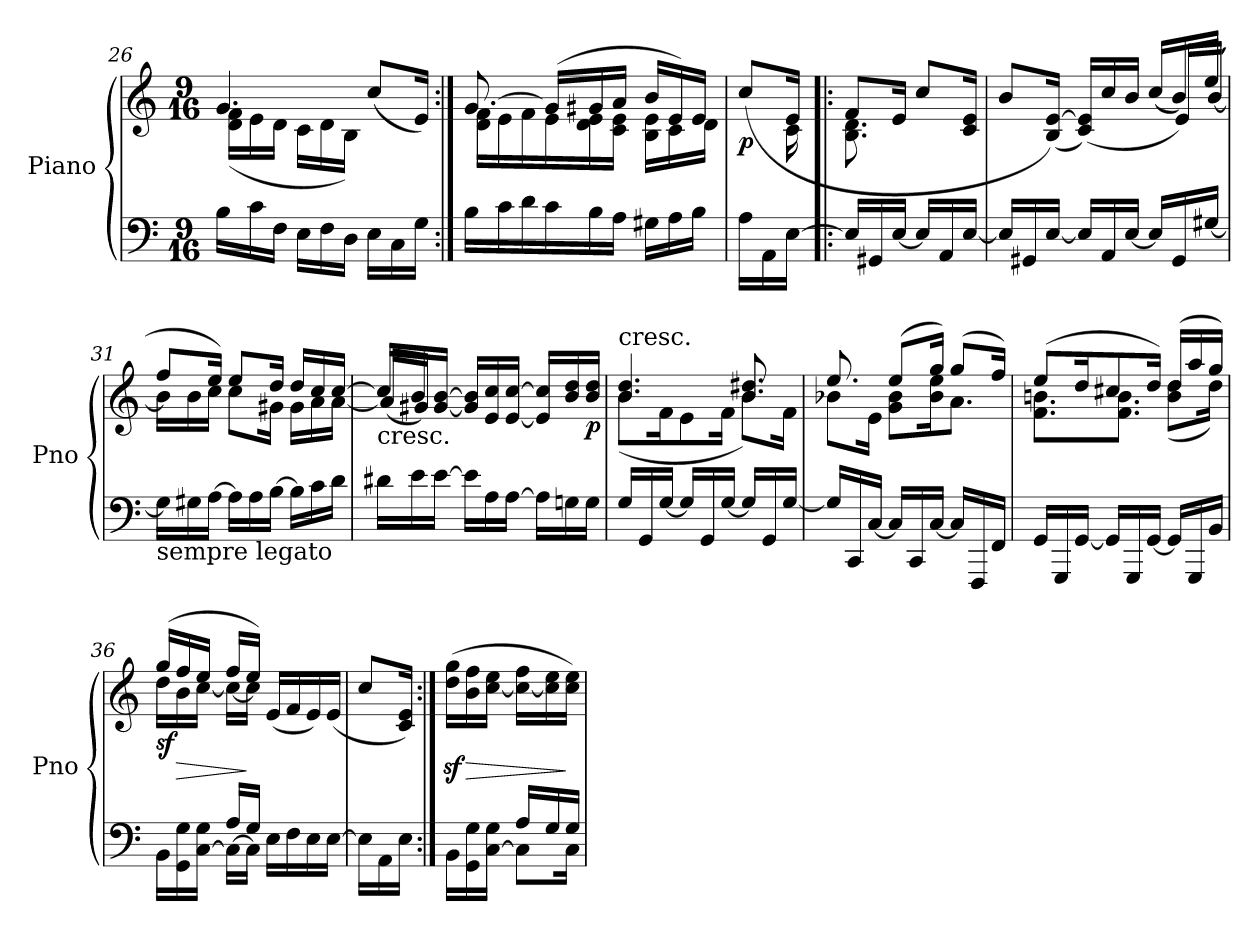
**kern	**kern	**dynam
*part1	*part1	*part1
*staff2	*staff1	*staff1/2
*I"Piano	*	*
*I'Pno	*	*
*clefF4	*clefG2	*
*k[]	*k[]	*
*M9/16	*M9/16	*
=26	=26	=26
*	*^	*
16B\LL	4.g/	(<16d\ 16f\LL	.
16c\	.	16e\	.
16F\JJ	.	16d\JJ	.
16E\LL	.	16c\LL	.
16F\	.	16d\	.
16D\JJ	.	16B\JJ)	.
16E\LL	(>8cc/L	8.ryy	.
16C\	.	.	.
16G\JJ	16e/Jk)	.	.
=27:|!	=27:|!	=27:|!	=27:|!
16B\LL	[8.g/	16d\ 16f\LL	.
16c\	.	16e\	.
16d\	.	16f\	.
16c\	(>16g/LL]	16e\	.
16B\	16g#X/	16d\ 16e\	.
16A\JJ	16a/JJ	16c\ 16e\JJ	.
16G#X\LL	16b/LL	16B\ 16e\LL	.
16A\	16e/)	16c\	.
16B\JJ	16e/JJ	16d\JJ	.
=28	=28	=28	=28
!	!	!	!LO:DY:b
16A\LL	(>8cc/L	8ryy	p
16AA\	.	.	.
[16E\JJ	16e/Jk	16c\	.
!!LO:LB:g=z	!!
=29!|:	=29!|:	=29!|:	=29!|:
16E/LL]	8f/L	8.B\ 8.d\	.
16GG#X/	.	.	.
[16E/JJ	16e/Jk	.	.
16E/LL]	8cc/L	8.ryy	.
16AA/	.	.	.
[16E/JJ	16c/ 16e/Jk	.	.
=30	=30	=30	=30
16E/LL]	8b/L	4..ryy	.
16GG#X/	.	.	.
[16E/JJ	(>16B/ [16e/Jk)	.	.
16E/LL]	(>16c/ 16e/]LL)	.	.
16AA/	16cc/	.	.
[16E/JJ	16b/JJ	.	.
16E/LL]	(>16cc/LL	.	.
16GG#/	16b/))	16e/LL	.
[16G#X/JJ	(>16ee/JJ	[16b/JJ	.
=31	=31	=31	=31
!LO:TX:b:t=sempre legato	!	!	!
16G#\LL]	8ff/L	16b\LL]	.
16G#X\	.	16b\	.
[16A\JJ	16ee/Jk)	16cc\JJ	.
16A\LL]	8ee/L	8cc\L	.
16A\	.	.	.
[16B\JJ	16dd/Jk	16g#X\Jk	.
16B\LL]	16dd/LL	16g#\LL	.
16c\	16cc/	16a\	.
16d\JJ	[16cc/JJ	[16a\JJ	.
=32	=32	=32	=32
!	!LO:TX:b:t=cresc.	!	!
16d#X\LL	16cc/LL]	(>16a/LL]	.
16e\	16b/	16g#X/JJ)	.
[16e\JJ	[16g#/ [16b/JJ	4..ryy	.
16e\LL]	16g#/] 16b/]LL	.	.
16A\	16e/ 16cc/	.	.
[16A\JJ	[16e/ [16cc/JJ	.	.
16A\LL]	16e/] 16cc/]LL	.	.
16Gn\	16b/ 16dd/	.	.
!	!	!	!LO:DY:b
16G\JJ	16b/ 16dd/JJ	.	p
!!LO:LB:g=z	!!
=33	=33	=33	=33
!	!LO:TX:a:t=cresc.	!	!
16G/LL	4.b/ 4.dd/	(<8b\L	.
16GG/	.	.	.
[16G/JJ	.	16f\K	.
16G/LL]	.	8e\	.
16GG/	.	.	.
[16G/JJ	.	16f\Jk	.
16G/LL]	8.b/ 8.dd#X/	8b\L)	.
16GG/	.	.	.
[16G/JJ	.	16f\Jk	.
=34	=34	=34	=34
16G/LL]	8.ee/	8b-X\L	.
16CC/	.	.	.
[16C/JJ	.	16e\Jk	.
16C/LL]	(>8ee/L	8g\ 8b-\L	.
16CC/	.	.	.
[16C/JJ	16gg/Jk)	16b-\ 16ee\K	.
16C/LL]	(>8gg/L	8.a\J	.
16FFF/	.	.	.
16FF/JJ	16ff/Jk)	.	.
=35	=35	=35	=35
16GG/LL	(>8ee/L	8.f\ 8.bn\L	.
16GGG/	.	.	.
[16GG/JJ	16dd/K	.	.
16GG/LL]	8cc#X/	8.f\ 8.b\J	.
16GGG/	.	.	.
[16GG/JJ	16dd/Jk)	.	.
16GG/LL]	(>16dd/LL	(<8b\ 8dd\L	.
16GGG/	16aa/	.	.
16BB/JJ	16gg/JJ)	16dd\Jk)	.
=36	=36	=36	=36
*^	*	*	*
!	!	!	!	!LO:DY:b
16BB\LL	8.ryy	(>16gg/LL	16dd\LL	sf
!	!	!	!	!LO:HP:b
16GG\ 16G\	.	16ff/	16b\	>
[16C\ 16G\JJ	.	16ee/JJ	[16cc\JJ	.
16C\LL_	16A/LL	16ff/LL	16cc\LL_	.
16C\JJ]	16G/JJ	16ee/JJ)	16cc\JJ]	]
16E\LL	4ryy	(>16e/LL	4ryy	.
16F\	.	16f/	.	.
16E\	.	16e/)	.	.
[16E\JJ	.	(>16e/JJ	.	.
*v	*v	*	*	*
*	*v	*v	*
=37	=37	=37
16E\LL]	8cc/L	.
16AA\	.	.
16E\JJ	16c/ 16e/Jk)	.
!!LO:LB:g=z
=38:|!	=38:|!	=38:|!
*^	*	*
16BB\LL	8.ryy	(>16dd\z< 16gg\z<LL	.
!	!	!	!LO:HP:b
16GG\ 16G\	.	16b\ 16ff\	>
[16C\ 16G\JJ	.	[16cc\ 16ee\JJ	.
8C\L]	16A/LL	16cc\_ 16ff\LL	.
.	16G/	16cc\] 16ee\	.
16C\Jk	16G/JJ	16cc\ 16ee\JJ)	]
*v	*v	*	*
=	=	=
*-	*-	*-
